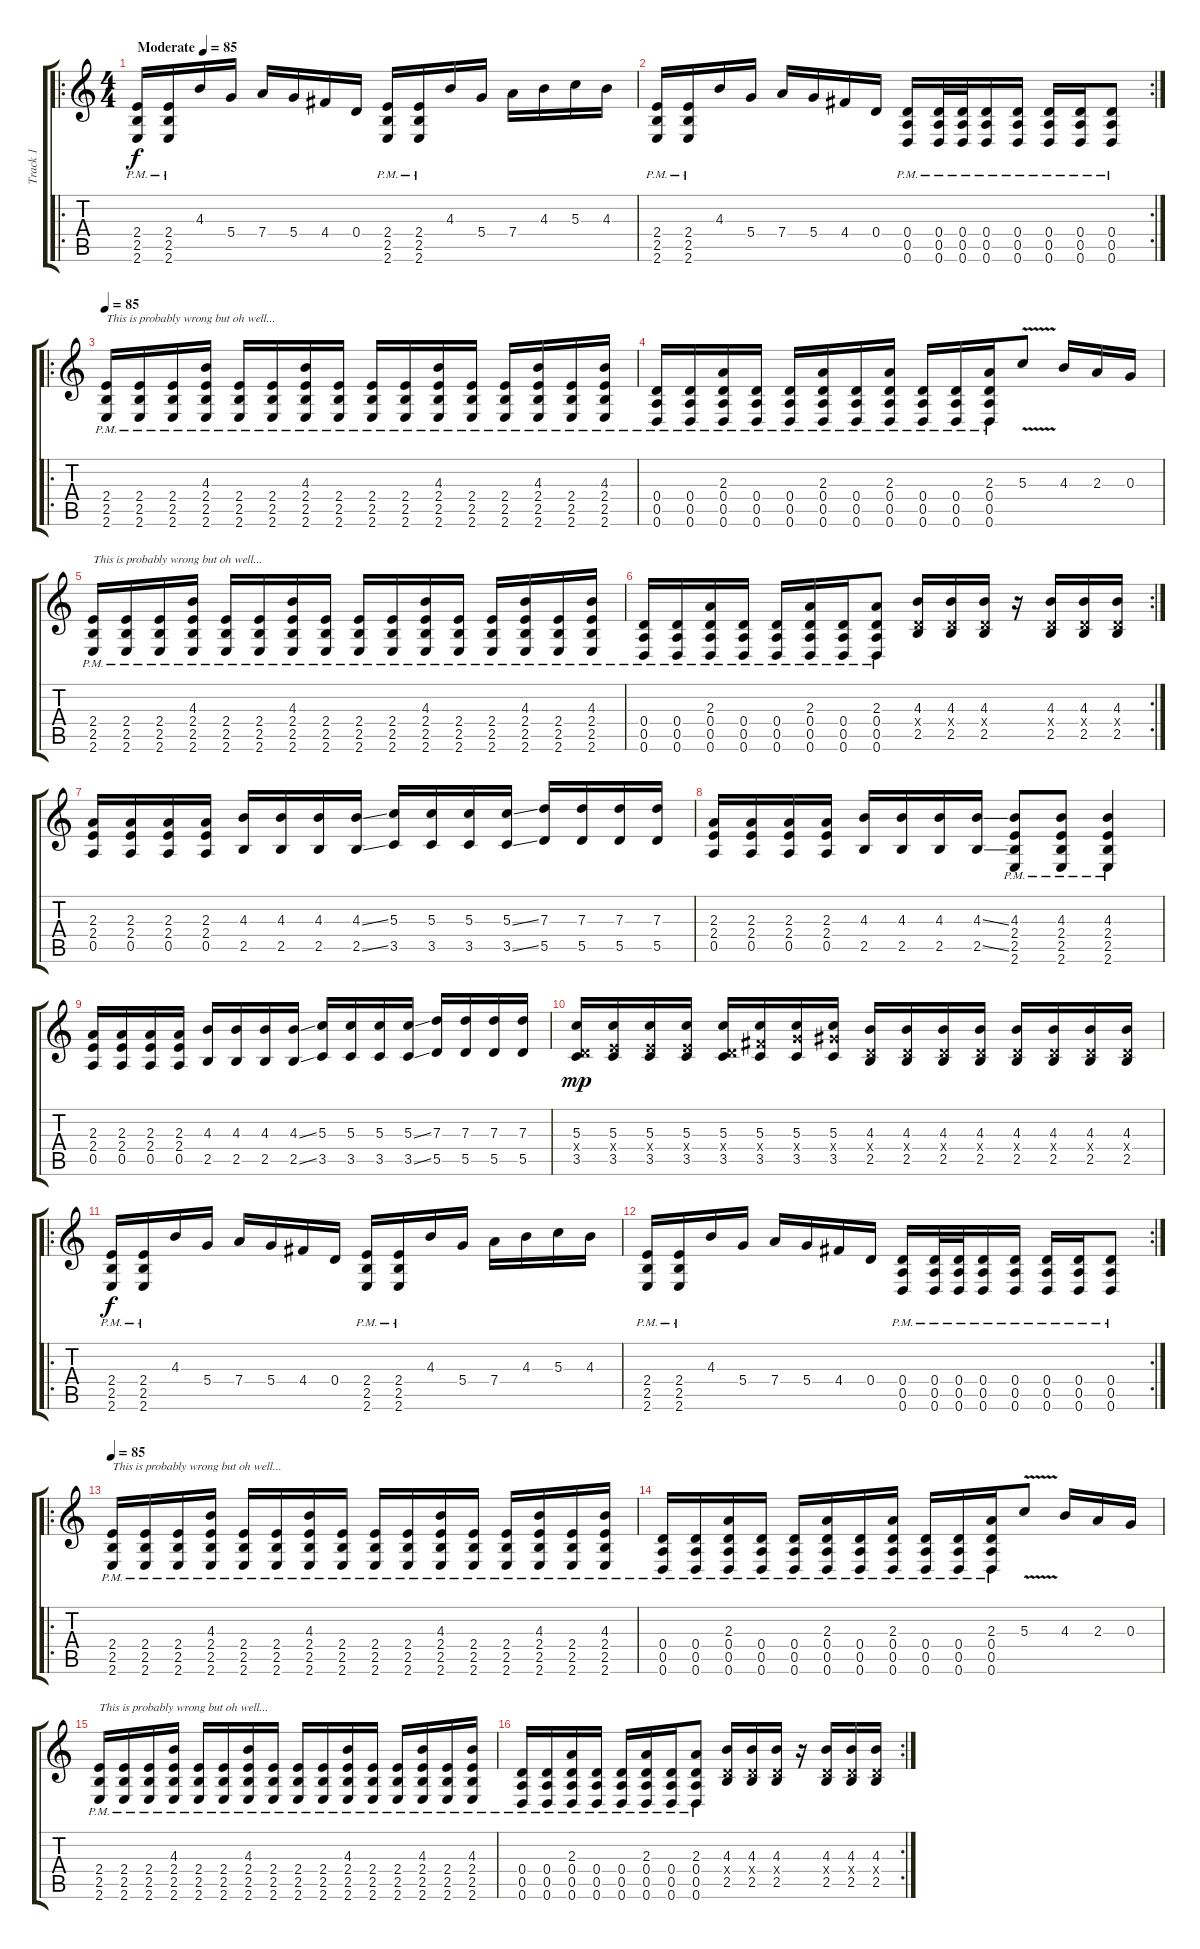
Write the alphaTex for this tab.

\track ("Track 1" "Track 1") {instrument distortionguitar}
\staff {score tabs}
\tuning (E4 B3 G3 D3 A2 D2) {hide}
\ro
\ts (4 4)
\tempo (85 "Moderate")
\clef g2
\ks c
(2.4{pm} 2.5{pm} 2.6{pm}).16{dy f instrument distortionguitar} (2.4{pm} 2.5{pm} 2.6{pm}).16 4.3.16 5.4.16 7.4.16 5.4.16 4.4.16 0.4.16 (2.4{pm} 2.5{pm} 2.6{pm}).16 (2.4{pm} 2.5{pm} 2.6{pm}).16 4.3.16 5.4.16 7.4.16 4.3.16 5.3.16 4.3.16 |
\rc 2
(2.4{pm} 2.5{pm} 2.6{pm}).16 (2.4{pm} 2.5{pm} 2.6{pm}).16 4.3.16 5.4.16 7.4.16 5.4.16 4.4.16 0.4.16 (0.4{pm} 0.5{pm} 0.6{pm}).16 (0.4{pm} 0.5{pm} 0.6{pm}).32 (0.4{pm} 0.5{pm} 0.6{pm}).32 (0.4{pm} 0.5{pm} 0.6{pm}).16 (0.4{pm} 0.5{pm} 0.6{pm}).16 (0.4{pm} 0.5{pm} 0.6{pm}).16 (0.4{pm} 0.5{pm} 0.6{pm}).16 (0.4{pm} 0.5{pm} 0.6{pm}).8 |
\ro
\tempo 85
(2.4{pm} 2.5{pm} 2.6{pm}).16{txt "This is probably wrong but oh well..."} (2.4{pm} 2.5{pm} 2.6{pm}).16 (2.4{pm} 2.5{pm} 2.6{pm}).16 (4.3{pm} 2.4{pm} 2.5{pm} 2.6{pm}).16 (2.4{pm} 2.5{pm} 2.6{pm}).16 (2.4{pm} 2.5{pm} 2.6{pm}).16 (4.3{pm} 2.4{pm} 2.5{pm} 2.6{pm}).16 (2.4{pm} 2.5{pm} 2.6{pm}).16 (2.4{pm} 2.5{pm} 2.6{pm}).16 (2.4{pm} 2.5{pm} 2.6{pm}).16 (4.3{pm} 2.4{pm} 2.5{pm} 2.6{pm}).16 (2.4{pm} 2.5{pm} 2.6{pm}).16 (2.4{pm} 2.5{pm} 2.6{pm}).16 (4.3{pm} 2.4{pm} 2.5{pm} 2.6{pm}).16 (2.4{pm} 2.5{pm} 2.6{pm}).16 (4.3{pm} 2.4{pm} 2.5{pm} 2.6{pm}).16 |
(0.4{pm} 0.5{pm} 0.6{pm}).16 (0.4{pm} 0.5{pm} 0.6{pm}).16 (2.3{pm} 0.4{pm} 0.5{pm} 0.6{pm}).16 (0.4{pm} 0.5{pm} 0.6{pm}).16 (0.4{pm} 0.5{pm} 0.6{pm}).16 (2.3{pm} 0.4{pm} 0.5{pm} 0.6{pm}).16 (0.4{pm} 0.5{pm} 0.6{pm}).16 (2.3{pm} 0.4{pm} 0.5{pm} 0.6{pm}).16 (0.4{pm} 0.5{pm} 0.6{pm}).16 (0.4{pm} 0.5{pm} 0.6{pm}).16 (2.3{pm} 0.4{pm} 0.5{pm} 0.6{pm}).16 5.3{v}.8 4.3.16 2.3.16 0.3.16 |
(2.4{pm} 2.5{pm} 2.6{pm}).16{txt "This is probably wrong but oh well..."} (2.4{pm} 2.5{pm} 2.6{pm}).16 (2.4{pm} 2.5{pm} 2.6{pm}).16 (4.3{pm} 2.4{pm} 2.5{pm} 2.6{pm}).16 (2.4{pm} 2.5{pm} 2.6{pm}).16 (2.4{pm} 2.5{pm} 2.6{pm}).16 (4.3{pm} 2.4{pm} 2.5{pm} 2.6{pm}).16 (2.4{pm} 2.5{pm} 2.6{pm}).16 (2.4{pm} 2.5{pm} 2.6{pm}).16 (2.4{pm} 2.5{pm} 2.6{pm}).16 (4.3{pm} 2.4{pm} 2.5{pm} 2.6{pm}).16 (2.4{pm} 2.5{pm} 2.6{pm}).16 (2.4{pm} 2.5{pm} 2.6{pm}).16 (4.3{pm} 2.4{pm} 2.5{pm} 2.6{pm}).16 (2.4{pm} 2.5{pm} 2.6{pm}).16 (4.3{pm} 2.4{pm} 2.5{pm} 2.6{pm}).16 |
\rc 2
(0.4{pm} 0.5{pm} 0.6{pm}).16 (0.4{pm} 0.5{pm} 0.6{pm}).16 (2.3{pm} 0.4{pm} 0.5{pm} 0.6{pm}).16 (0.4{pm} 0.5{pm} 0.6{pm}).16 (0.4{pm} 0.5{pm} 0.6{pm}).16 (2.3{pm} 0.4{pm} 0.5{pm} 0.6{pm}).16 (0.4{pm} 0.5{pm} 0.6{pm}).16 (2.3{pm} 0.4{pm} 0.5{pm} 0.6{pm}).8 (4.3 0.4{x} 2.5).16 (4.3 0.4{x} 2.5).16 (4.3 0.4{x} 2.5).16 r.16 (4.3 0.4{x} 2.5).16 (4.3 0.4{x} 2.5).16 (4.3 0.4{x} 2.5).16 |
(2.3 2.4 0.5).16 (2.3 2.4 0.5).16 (2.3 2.4 0.5).16 (2.3 2.4 0.5).16 (4.3 2.5).16 (4.3 2.5).16 (4.3 2.5).16 (4.3{ss} 2.5{ss}).16 (5.3 3.5).16 (5.3 3.5).16 (5.3 3.5).16 (5.3{ss} 3.5{ss}).16 (7.3 5.5).16 (7.3 5.5).16 (7.3 5.5).16 (7.3 5.5).16 |
(2.3 2.4 0.5).16 (2.3 2.4 0.5).16 (2.3 2.4 0.5).16 (2.3 2.4 0.5).16 (4.3 2.5).16 (4.3 2.5).16 (4.3 2.5).16 (4.3{ss} 2.5{ss}).16 (4.3{pm} 2.4{pm} 2.5{pm} 2.6{pm}).8 (4.3{pm} 2.4{pm} 2.5{pm} 2.6{pm}).8 (4.3{pm} 2.4{pm} 2.5{pm} 2.6{pm}).4 |
(2.3 2.4 0.5).16 (2.3 2.4 0.5).16 (2.3 2.4 0.5).16 (2.3 2.4 0.5).16 (4.3 2.5).16 (4.3 2.5).16 (4.3 2.5).16 (4.3{ss} 2.5{ss}).16 (5.3 3.5).16 (5.3 3.5).16 (5.3 3.5).16 (5.3{ss} 3.5{ss}).16 (7.3 5.5).16 (7.3 5.5).16 (7.3 5.5).16 (7.3 5.5).16 |
(5.3 0.4{x} 3.5).16{dy mp} (5.3 2.4{x} 3.5).16 (5.3 2.4{x} 3.5).16 (5.3 2.4{x} 3.5).16 (5.3 0.4{x} 3.5).16 (5.3 4.4{x} 3.5).16 (5.3 5.4{x} 3.5).16 (5.3 6.4{x} 3.5).16 (4.3 0.4{x} 2.5).16 (4.3 0.4{x} 2.5).16 (4.3 0.4{x} 2.5).16 (4.3 0.4{x} 2.5).16 (4.3 0.4{x} 2.5).16 (4.3 0.4{x} 2.5).16 (4.3 0.4{x} 2.5).16 (4.3 0.4{x} 2.5).16 |
\ro
(2.4{pm} 2.5{pm} 2.6{pm}).16{dy f} (2.4{pm} 2.5{pm} 2.6{pm}).16 4.3.16 5.4.16 7.4.16 5.4.16 4.4.16 0.4.16 (2.4{pm} 2.5{pm} 2.6{pm}).16 (2.4{pm} 2.5{pm} 2.6{pm}).16 4.3.16 5.4.16 7.4.16 4.3.16 5.3.16 4.3.16 |
\rc 2
(2.4{pm} 2.5{pm} 2.6{pm}).16 (2.4{pm} 2.5{pm} 2.6{pm}).16 4.3.16 5.4.16 7.4.16 5.4.16 4.4.16 0.4.16 (0.4{pm} 0.5{pm} 0.6{pm}).16 (0.4{pm} 0.5{pm} 0.6{pm}).32 (0.4{pm} 0.5{pm} 0.6{pm}).32 (0.4{pm} 0.5{pm} 0.6{pm}).16 (0.4{pm} 0.5{pm} 0.6{pm}).16 (0.4{pm} 0.5{pm} 0.6{pm}).16 (0.4{pm} 0.5{pm} 0.6{pm}).16 (0.4{pm} 0.5{pm} 0.6{pm}).8 |
\ro
\tempo 85
(2.4{pm} 2.5{pm} 2.6{pm}).16{txt "This is probably wrong but oh well..."} (2.4{pm} 2.5{pm} 2.6{pm}).16 (2.4{pm} 2.5{pm} 2.6{pm}).16 (4.3{pm} 2.4{pm} 2.5{pm} 2.6{pm}).16 (2.4{pm} 2.5{pm} 2.6{pm}).16 (2.4{pm} 2.5{pm} 2.6{pm}).16 (4.3{pm} 2.4{pm} 2.5{pm} 2.6{pm}).16 (2.4{pm} 2.5{pm} 2.6{pm}).16 (2.4{pm} 2.5{pm} 2.6{pm}).16 (2.4{pm} 2.5{pm} 2.6{pm}).16 (4.3{pm} 2.4{pm} 2.5{pm} 2.6{pm}).16 (2.4{pm} 2.5{pm} 2.6{pm}).16 (2.4{pm} 2.5{pm} 2.6{pm}).16 (4.3{pm} 2.4{pm} 2.5{pm} 2.6{pm}).16 (2.4{pm} 2.5{pm} 2.6{pm}).16 (4.3{pm} 2.4{pm} 2.5{pm} 2.6{pm}).16 |
(0.4{pm} 0.5{pm} 0.6{pm}).16 (0.4{pm} 0.5{pm} 0.6{pm}).16 (2.3{pm} 0.4{pm} 0.5{pm} 0.6{pm}).16 (0.4{pm} 0.5{pm} 0.6{pm}).16 (0.4{pm} 0.5{pm} 0.6{pm}).16 (2.3{pm} 0.4{pm} 0.5{pm} 0.6{pm}).16 (0.4{pm} 0.5{pm} 0.6{pm}).16 (2.3{pm} 0.4{pm} 0.5{pm} 0.6{pm}).16 (0.4{pm} 0.5{pm} 0.6{pm}).16 (0.4{pm} 0.5{pm} 0.6{pm}).16 (2.3{pm} 0.4{pm} 0.5{pm} 0.6{pm}).16 5.3{v}.8 4.3.16 2.3.16 0.3.16 |
(2.4{pm} 2.5{pm} 2.6{pm}).16{txt "This is probably wrong but oh well..."} (2.4{pm} 2.5{pm} 2.6{pm}).16 (2.4{pm} 2.5{pm} 2.6{pm}).16 (4.3{pm} 2.4{pm} 2.5{pm} 2.6{pm}).16 (2.4{pm} 2.5{pm} 2.6{pm}).16 (2.4{pm} 2.5{pm} 2.6{pm}).16 (4.3{pm} 2.4{pm} 2.5{pm} 2.6{pm}).16 (2.4{pm} 2.5{pm} 2.6{pm}).16 (2.4{pm} 2.5{pm} 2.6{pm}).16 (2.4{pm} 2.5{pm} 2.6{pm}).16 (4.3{pm} 2.4{pm} 2.5{pm} 2.6{pm}).16 (2.4{pm} 2.5{pm} 2.6{pm}).16 (2.4{pm} 2.5{pm} 2.6{pm}).16 (4.3{pm} 2.4{pm} 2.5{pm} 2.6{pm}).16 (2.4{pm} 2.5{pm} 2.6{pm}).16 (4.3{pm} 2.4{pm} 2.5{pm} 2.6{pm}).16 |
\rc 2
(0.4{pm} 0.5{pm} 0.6{pm}).16 (0.4{pm} 0.5{pm} 0.6{pm}).16 (2.3{pm} 0.4{pm} 0.5{pm} 0.6{pm}).16 (0.4{pm} 0.5{pm} 0.6{pm}).16 (0.4{pm} 0.5{pm} 0.6{pm}).16 (2.3{pm} 0.4{pm} 0.5{pm} 0.6{pm}).16 (0.4{pm} 0.5{pm} 0.6{pm}).16 (2.3{pm} 0.4{pm} 0.5{pm} 0.6{pm}).8 (4.3 0.4{x} 2.5).16 (4.3 0.4{x} 2.5).16 (4.3 0.4{x} 2.5).16 r.16 (4.3 0.4{x} 2.5).16 (4.3 0.4{x} 2.5).16 (4.3 0.4{x} 2.5).16
